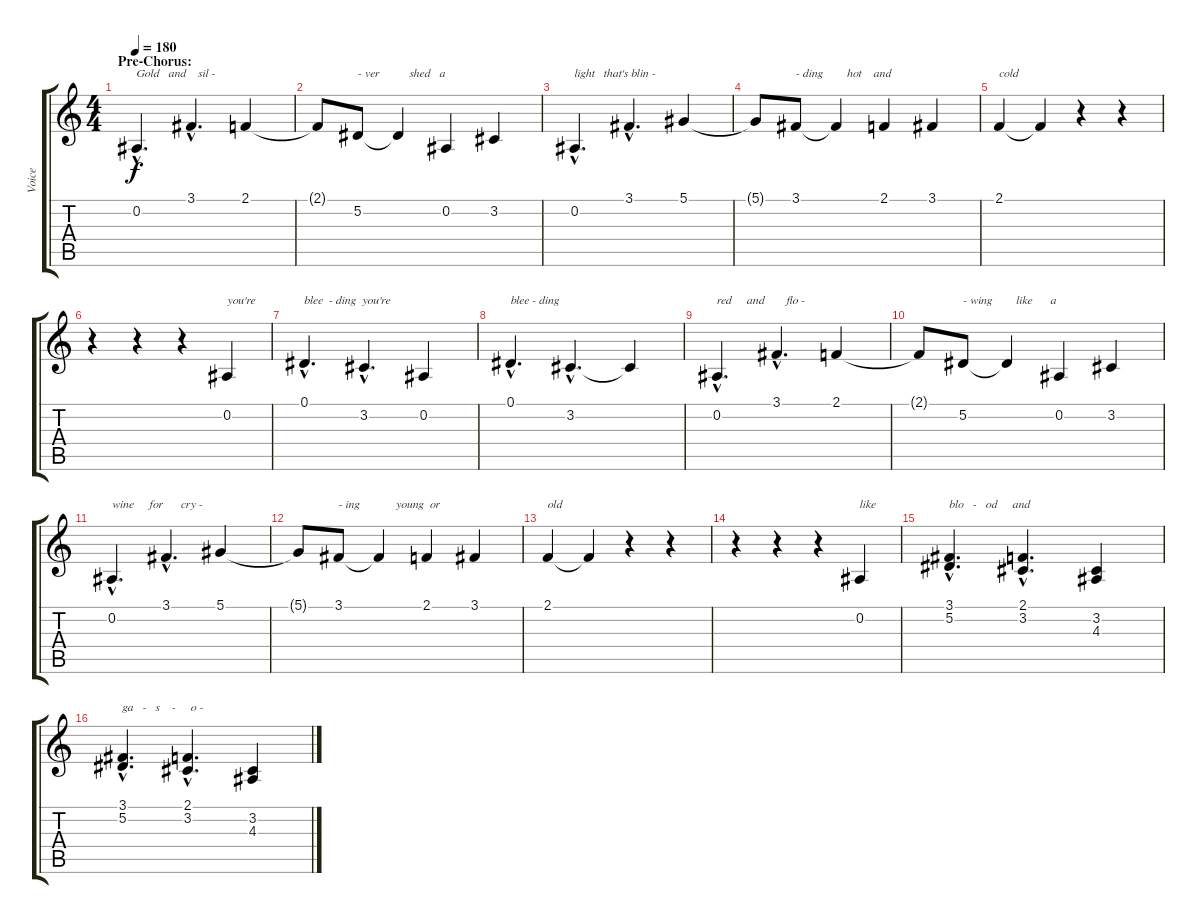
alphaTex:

\track ("Voice" "Voice") {instrument violin}
\staff {score tabs}
\tuning (Eb4 Bb3 Gb3 Db3 Ab2 Eb2) {hide}
\ts (4 4)
\section ("" "Pre-Chorus:")
\tempo 180
\clef g2
\ks c
0.2{hac}.4{d txt "Gold   and    sil -" dy f} 3.1{hac}.4{d} 2.1.4 |
2.1{t}.8 5.2.8{txt "- ver          shed   a"} 5.2{t}.4 0.2.4 3.2.4 |
0.2{hac}.4{d txt "light   that's blin -"} 3.1{hac}.4{d} 5.1.4 |
5.1{t}.8 3.1.8{txt "- ding        hot    and"} 3.1{t}.4 2.1.4 3.1.4 |
2.1.4{txt "cold"} 2.1{t}.4 r.4 r.4 |
r.4 r.4 r.4 0.2.4{txt "you're"} |
0.1{hac}.4{d txt "blee  - ding  you're"} 3.2{hac}.4{d} 0.2.4 |
0.1{hac}.4{d txt "blee - ding"} 3.2{hac}.4{d} 3.2{t}.4 |
0.2{hac}.4{d txt "red     and       flo -"} 3.1{hac}.4{d} 2.1.4 |
2.1{t}.8 5.2.8{txt "- wing        like      a"} 5.2{t}.4 0.2.4 3.2.4 |
0.2{hac}.4{d txt "wine     for      cry -"} 3.1{hac}.4{d} 5.1.4 |
5.1{t}.8 3.1.8{txt "- ing            young  or"} 3.1{t}.4 2.1.4 3.1.4 |
2.1.4{txt "old"} 2.1{t}.4 r.4 r.4 |
r.4 r.4 r.4 0.2.4{txt "like"} |
(3.1{hac} 5.2{hac}).4{d txt "blo   -   od     and"} (2.1{hac} 3.2{hac}).4{d} (3.2 4.3).4 |
(3.1{hac} 5.2{hac}).4{d txt "ga   -   s    -     o -"} (2.1{hac} 3.2{hac}).4{d} (3.2 4.3).4
